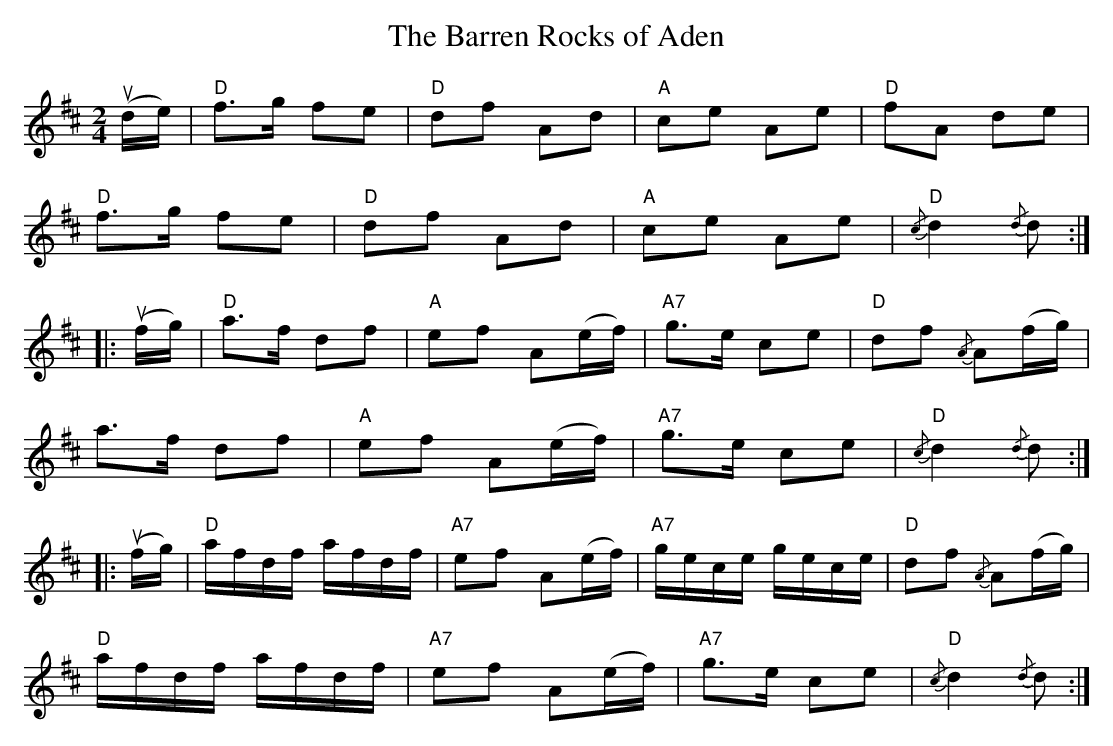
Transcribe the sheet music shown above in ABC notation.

X:1
T:The Barren Rocks of Aden
M:2/4
L:1/8
K:D major
(ud/e/) | "D"f>g fe | "D"df Ad | "A"ce Ae | "D"fA de |
"D"f>g fe | "D"df Ad | "A"ce Ae | "D"{/c}d2 {/d}d :|
|: (uf/g/) | "D"a>f df | "A"ef A(e/f/) | "A7"g>e ce | "D"df {/A}A(f/g/) |
a>f df | "A"ef A(e/f/) | "A7"g>e ce | "D"{/c}d2 {/d}d :|
|: (uf/g/) | "D"a/f/d/f/ a/f/d/f/ | "A7"ef A(e/f/) | "A7"g/e/c/e/ g/e/c/e/ | \
"D"df {/A}A(f/g/) |
"D"a/f/d/f/ a/f/d/f/ | "A7"ef A(e/f/) | "A7"g>e ce | "D"{/c}d2 {/d}d :|
